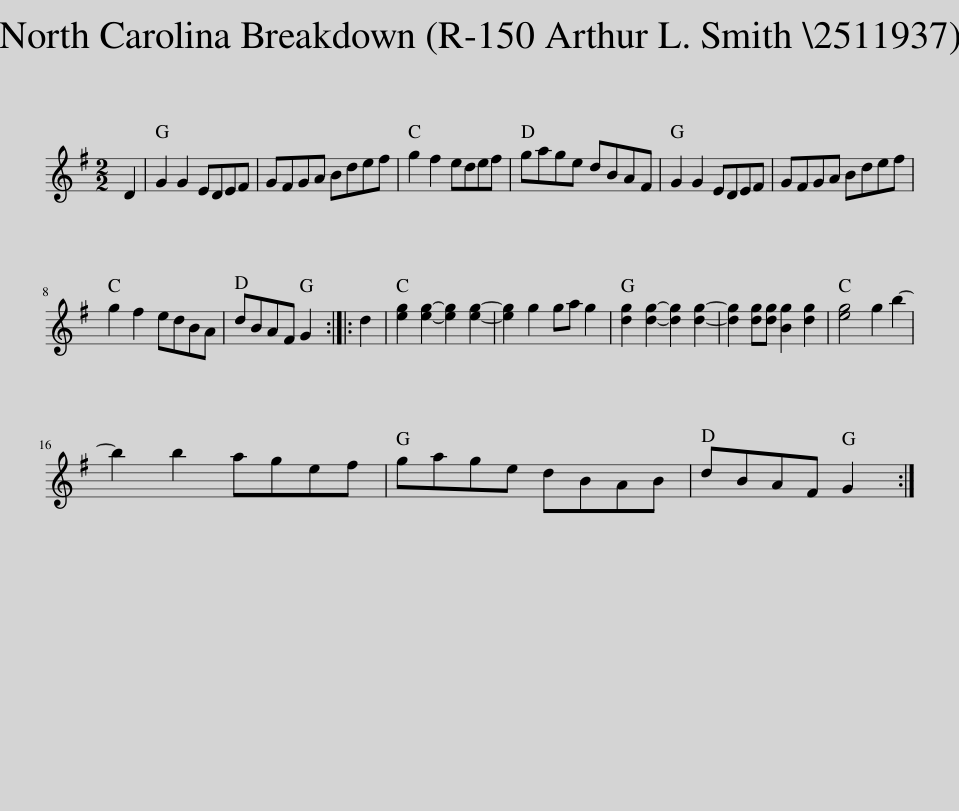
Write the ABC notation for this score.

X:1
L:1/8
M:2/2
I:linebreak $
K:G
V:1 treble
V:1
 D2 | G2 G2 EDEF | GFGA Bdef | g2 f2 edef | gage dBAF | %5
 G2 G2 EDEF | GFGA Bdef |$ g2 f2 edBA | dBAF G2 :: d2 | %10
 [eg]2 [eg]2- [eg]2 [eg]2- | [eg]2 g2 ga g2 | [dg]2 [dg]2- [dg]2 [dg]2- | [dg]2 [dg][dg] [Bg]2 [dg]2 | [eg]4 g2 b2- |$ %15
 b2 b2 agef | gage dBAB | dBAF G2 :| %18
